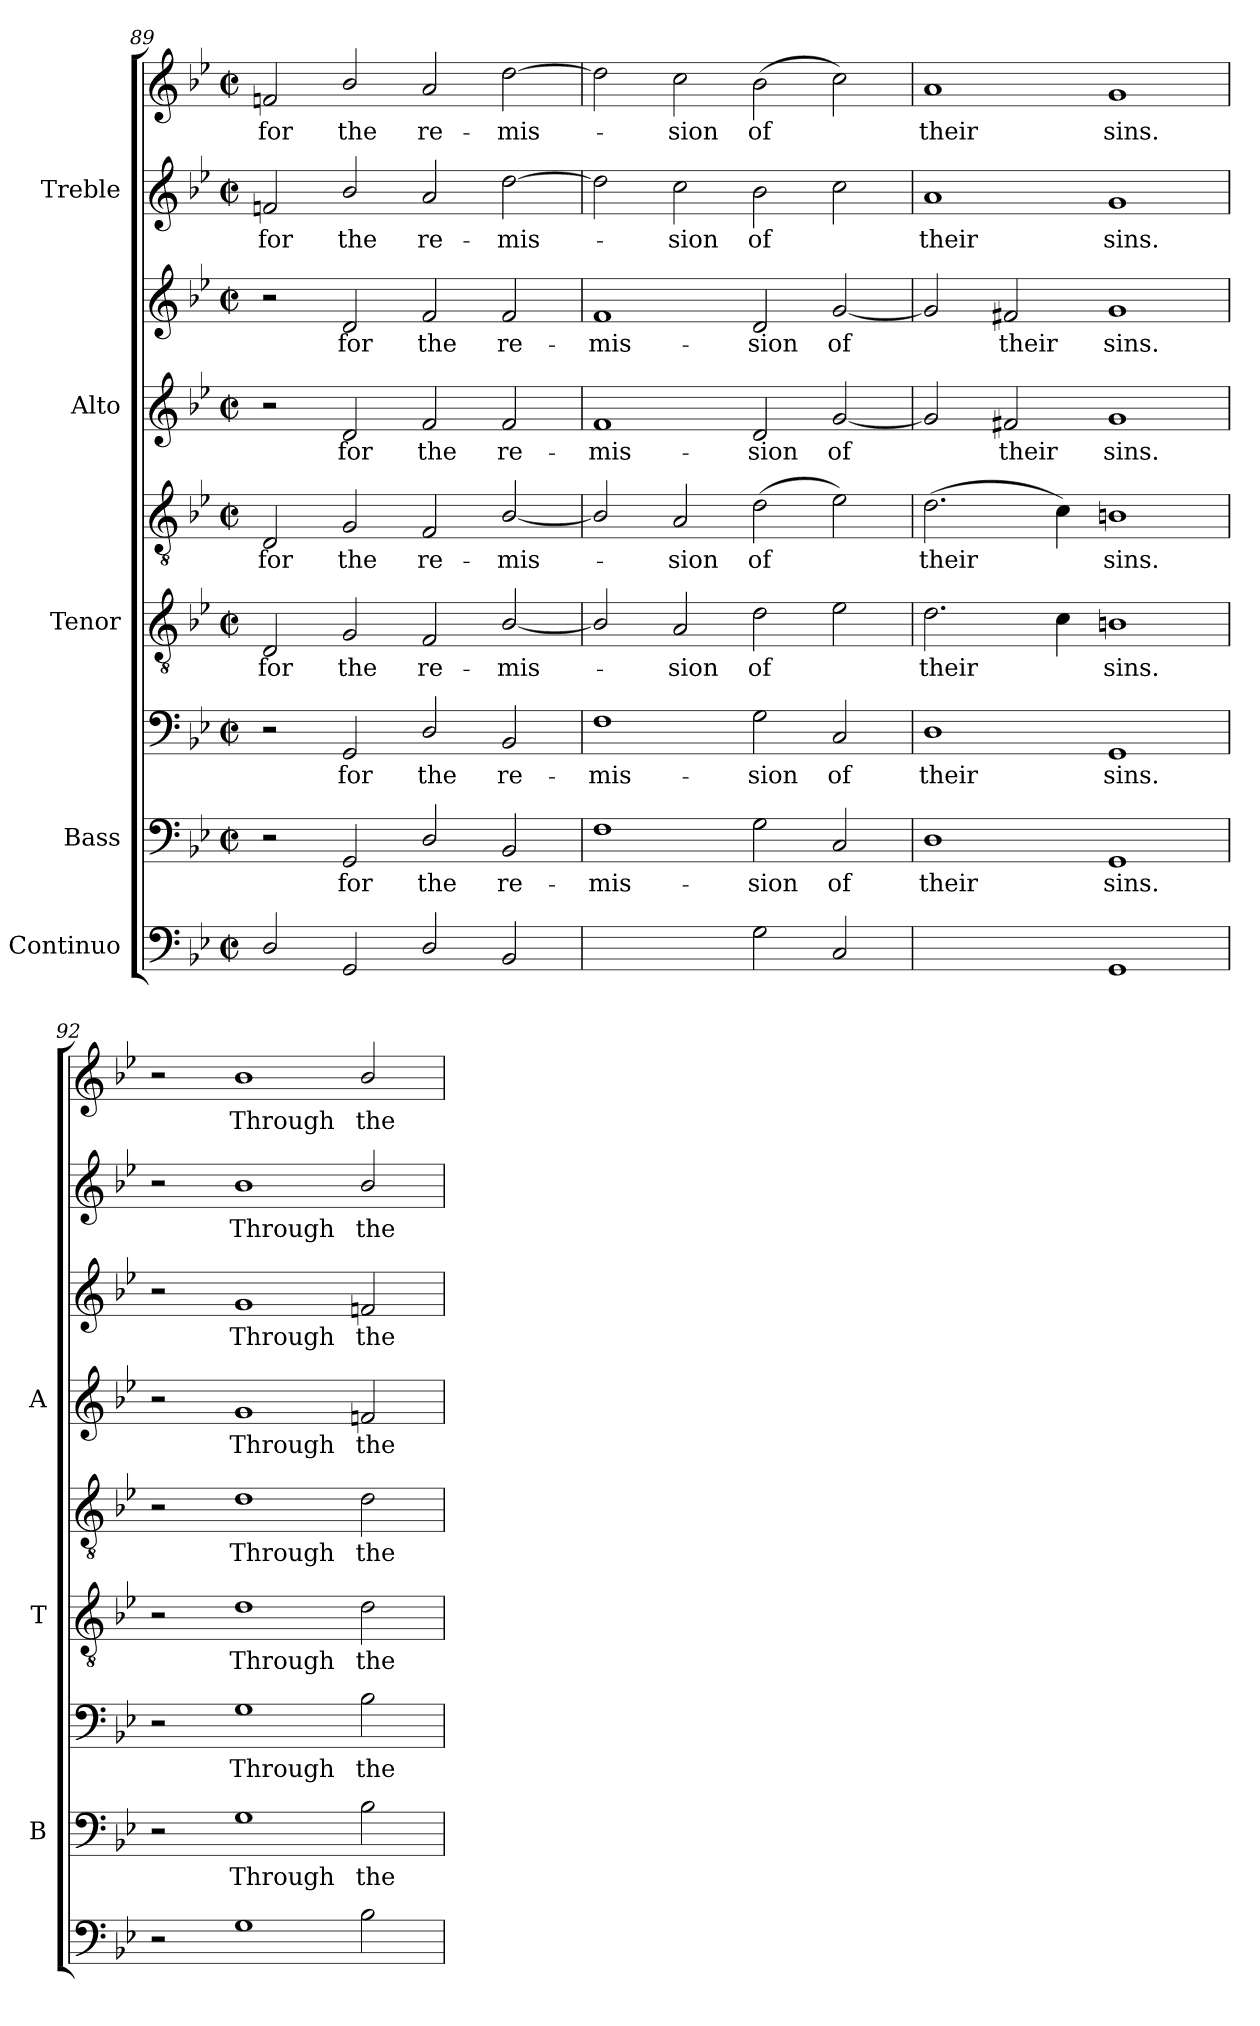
**kern	**text	**text	**kern	**text	**kern	**text	**kern	**text	**kern	**text	**kern	**text	**kern	**text	**kern	**text	**kern	**text
*part5	*part5	*part5	*part4	*part4	*part4	*part4	*part3	*part3	*part3	*part3	*part2	*part2	*part2	*part2	*part1	*part1	*part1	*part1
*staff9	*staff9	*staff9	*staff8	*staff8	*staff7	*staff7	*staff6	*staff6	*staff5	*staff5	*staff4	*staff4	*staff3	*staff3	*staff2	*staff2	*staff1	*staff1
*I"Continuo	*	*	*I"Bass	*	*	*	*I"Tenor	*	*	*	*I"Alto	*	*	*	*I"Treble	*	*	*
*	*	*	*I'B	*	*	*	*I'T	*	*	*	*I'A	*	*	*	*	*	*	*
!!LO:LB:g=z
*clefF4	*	*	*clefF4	*	*clefF4	*	*clefGv2	*	*clefGv2	*	*clefG2	*	*clefG2	*	*clefG2	*	*clefG2	*
*k[b-e-]	*	*	*k[b-e-]	*	*k[b-e-]	*	*k[b-e-]	*	*k[b-e-]	*	*k[b-e-]	*	*k[b-e-]	*	*k[b-e-]	*	*k[b-e-]	*
*B-:	*	*	*B-:	*	*B-:	*	*B-:	*	*B-:	*	*B-:	*	*B-:	*	*B-:	*	*B-:	*
*M4/2	*	*	*M4/2	*	*M4/2	*	*M4/2	*	*M4/2	*	*M4/2	*	*M4/2	*	*M4/2	*	*M4/2	*
*met(c|)	*	*	*met(c|)	*	*met(c|)	*	*met(c|)	*	*met(c|)	*	*met(c|)	*	*met(c|)	*	*met(c|)	*	*met(c|)	*
=89	=89	=89	=89	=89	=89	=89	=89	=89	=89	=89	=89	=89	=89	=89	=89	=89	=89	=89
!	!	!	!	!	!	!	!	!LO:LY:b	!	!LO:LY:b	!	!	!	!	!	!LO:LY:b	!	!LO:LY:b
2D/	.	.	2r	.	2r	.	2D	for	2D	for	2r	.	2r	.	2fn	for	2fn	for
!	!	!	!	!LO:LY:b	!	!LO:LY:b	!	!LO:LY:b	!	!LO:LY:b	!	!LO:LY:b	!	!LO:LY:b	!	!LO:LY:b	!	!LO:LY:b
2GG	.	.	2GG	for	2GG	for	2G	the	2G	the	2d	for	2d	for	2b-/	the	2b-/	the
!	!	!	!	!LO:LY:b	!	!LO:LY:b	!	!LO:LY:b	!	!LO:LY:b	!	!LO:LY:b	!	!LO:LY:b	!	!LO:LY:b	!	!LO:LY:b
2D/	.	.	2D/	the	2D/	the	2F	re-	2F	re-	2f	the	2f	the	2a	re-	2a	re-
!	!	!	!	!LO:LY:b	!	!LO:LY:b	!	!LO:LY:b	!	!LO:LY:b	!	!LO:LY:b	!	!LO:LY:b	!	!LO:LY:b	!	!LO:LY:b
2BB-	.	.	2BB-	re-	2BB-	re-	[2B-/	-mis-	[2B-/	-mis-	2f	re-	2f	re-	[2dd	-mis-	[2dd	-mis-
=90	=90	=90	=90	=90	=90	=90	=90	=90	=90	=90	=90	=90	=90	=90	=90	=90	=90	=90
!	!LO:LY:b	!LO:LY:b	!	!LO:LY:b	!	!LO:LY:b	!	!	!	!	!	!LO:LY:b	!	!LO:LY:b	!	!	!	!
[2Fyy	6	4	1F	-mis-	1F	-mis-	2B-/]	.	2B-/]	.	1f	-mis-	1f	-mis-	2dd]	.	2dd]	.
!	!LO:LY:b	!LO:LY:b	!	!	!	!	!	!LO:LY:b	!	!LO:LY:b	!	!	!	!	!	!LO:LY:b	!	!LO:LY:b
2Fyy]	5	3	.	.	.	.	2A	sion	2A	sion	.	.	.	.	2cc	sion	2cc	sion
!	!	!	!	!LO:LY:b	!	!LO:LY:b	!	!LO:LY:b	!	!LO:LY:b	!	!LO:LY:b	!	!LO:LY:b	!	!LO:LY:b	!	!LO:LY:b
2G	.	.	2G	-sion	2G	-sion	2d	of	(>2d	of	2d	-sion	2d	-sion	2b-	of	(>2b-	of
!	!	!	!	!LO:LY:b	!	!LO:LY:b	!	!	!	!	!	!LO:LY:b	!	!LO:LY:b	!	!	!	!
2C	.	.	2C	of	2C	of	2e-	.	2e-)	.	[2g	of	[2g	of	2cc	.	2cc)	.
=91	=91	=91	=91	=91	=91	=91	=91	=91	=91	=91	=91	=91	=91	=91	=91	=91	=91	=91
!	!LO:LY:b	!	!	!LO:LY:b	!	!LO:LY:b	!	!LO:LY:b	!	!LO:LY:b	!	!	!	!	!	!LO:LY:b	!	!LO:LY:b
[2Dyy	4	.	1D	their	1D	their	2.d	their	(>2.d	their	2g]	.	2g]	.	1a	their	1a	their
!	!LO:LY:b	!	!	!	!	!	!	!	!	!	!	!LO:LY:b	!	!LO:LY:b	!	!	!	!
2Dyy]	3	.	.	.	.	.	.	.	.	.	2f#X	their	2f#X	their	.	.	.	.
.	.	.	.	.	.	.	4c	.	4c)	.	.	.	.	.	.	.	.	.
!	!	!	!	!LO:LY:b	!	!LO:LY:b	!	!LO:LY:b	!	!LO:LY:b	!	!LO:LY:b	!	!LO:LY:b	!	!LO:LY:b	!	!LO:LY:b
1GG	.	.	1GG	sins.	1GG	sins.	1Bn	sins.	1Bn	sins.	1g	sins.	1g	sins.	1g	sins.	1g	sins.
=92	=92	=92	=92	=92	=92	=92	=92	=92	=92	=92	=92	=92	=92	=92	=92	=92	=92	=92
2r	.	.	2r	.	2r	.	2r	.	2r	.	2r	.	2r	.	2r	.	2r	.
!	!	!	!	!LO:LY:b	!	!LO:LY:b	!	!LO:LY:b	!	!LO:LY:b	!	!LO:LY:b	!	!LO:LY:b	!	!LO:LY:b	!	!LO:LY:b
1G	.	.	1G	Through	1G	Through	1d	Through	1d	Through	1g	Through	1g	Through	1b-	Through	1b-	Through
!	!	!	!	!LO:LY:b	!	!LO:LY:b	!	!LO:LY:b	!	!LO:LY:b	!	!LO:LY:b	!	!LO:LY:b	!	!LO:LY:b	!	!LO:LY:b
2B-	.	.	2B-	the	2B-	the	2d	the	2d	the	2fn	the	2fn	the	2b-/	the	2b-/	the
=	=	=	=	=	=	=	=	=	=	=	=	=	=	=	=	=	=	=
*-	*-	*-	*-	*-	*-	*-	*-	*-	*-	*-	*-	*-	*-	*-	*-	*-	*-	*-
